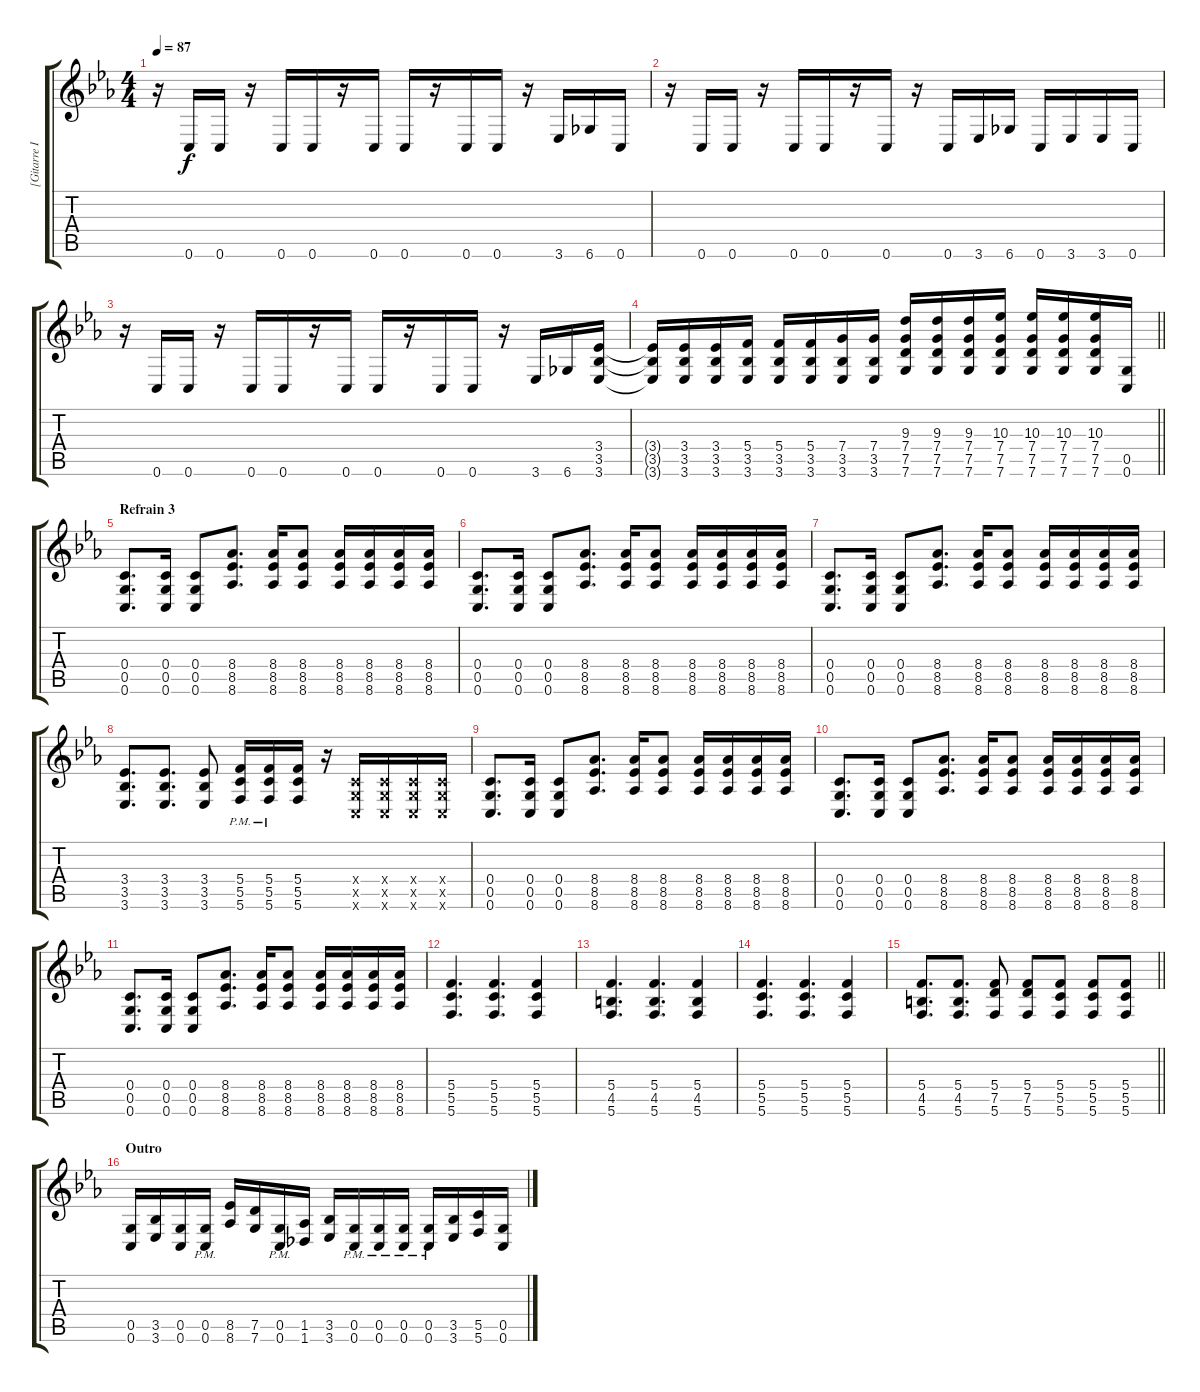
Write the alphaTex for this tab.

\track ("[Gitarre II]" "[Gitarre I") {instrument distortionguitar}
\staff {score tabs}
\tuning (D4 A3 F3 C3 G2 C2) {hide}
\ts (4 4)
\tempo 87
\clef g2
\ks cminor
r.16{dy f instrument distortionguitar} 0.6.16 0.6.16 r.16 0.6.16 0.6.16 r.16 0.6.16 0.6.16 r.16 0.6.16 0.6.16 r.16 3.6.16 6.6.16 0.6.16 |
r.16 0.6.16 0.6.16 r.16 0.6.16 0.6.16 r.16 0.6.16 r.16 0.6.16 3.6.16 6.6.16 0.6.16 3.6.16 3.6.16 0.6.16 |
r.16 0.6.16 0.6.16 r.16 0.6.16 0.6.16 r.16 0.6.16 0.6.16 r.16 0.6.16 0.6.16 r.16 3.6.16 6.6.16 (3.4 3.5 3.6).16{instrument distortionguitar} |
\barLineRight lightlight
(3.4{t} 3.5{t} 3.6{t}).16 (3.4 3.5 3.6).16 (3.4 3.5 3.6).16 (5.4 3.5 3.6).16 (5.4 3.5 3.6).16 (5.4 3.5 3.6).16 (7.4 3.5 3.6).16 (7.4 3.5 3.6).16 (9.3 7.4 7.5 7.6).16 (9.3 7.4 7.5 7.6).16 (9.3 7.4 7.5 7.6).16 (10.3 7.4 7.5 7.6).16 (10.3 7.4 7.5 7.6).16 (10.3 7.4 7.5 7.6).16 (10.3 7.4 7.5 7.6).16 (0.5 0.6).16 |
\section ("" "Refrain 3")
(0.4 0.5 0.6).8{d} (0.4 0.5 0.6).16 (0.4 0.5 0.6).8 (8.4 8.5 8.6).8{d} (8.4 8.5 8.6).16 (8.4 8.5 8.6).8 (8.4 8.5 8.6).16 (8.4 8.5 8.6).16 (8.4 8.5 8.6).16 (8.4 8.5 8.6).16 |
(0.4 0.5 0.6).8{d} (0.4 0.5 0.6).16 (0.4 0.5 0.6).8 (8.4 8.5 8.6).8{d} (8.4 8.5 8.6).16 (8.4 8.5 8.6).8 (8.4 8.5 8.6).16 (8.4 8.5 8.6).16 (8.4 8.5 8.6).16 (8.4 8.5 8.6).16 |
(0.4 0.5 0.6).8{d} (0.4 0.5 0.6).16 (0.4 0.5 0.6).8 (8.4 8.5 8.6).8{d} (8.4 8.5 8.6).16 (8.4 8.5 8.6).8 (8.4 8.5 8.6).16 (8.4 8.5 8.6).16 (8.4 8.5 8.6).16 (8.4 8.5 8.6).16 |
(3.4 3.5 3.6).8{d} (3.4 3.5 3.6).8{d} (3.4 3.5 3.6).8 (5.4{pm} 5.5{pm} 5.6{pm}).16 (5.4{pm} 5.5{pm} 5.6{pm}).16 (5.4 5.5 5.6).16 r.16 (0.4{x} 0.5{x} 0.6{x}).16 (0.4{x} 0.5{x} 0.6{x}).16 (0.4{x} 0.5{x} 0.6{x}).16 (0.4{x} 0.5{x} 0.6{x}).16 |
(0.4 0.5 0.6).8{d} (0.4 0.5 0.6).16 (0.4 0.5 0.6).8 (8.4 8.5 8.6).8{d} (8.4 8.5 8.6).16 (8.4 8.5 8.6).8 (8.4 8.5 8.6).16 (8.4 8.5 8.6).16 (8.4 8.5 8.6).16 (8.4 8.5 8.6).16 |
(0.4 0.5 0.6).8{d} (0.4 0.5 0.6).16 (0.4 0.5 0.6).8 (8.4 8.5 8.6).8{d} (8.4 8.5 8.6).16 (8.4 8.5 8.6).8 (8.4 8.5 8.6).16 (8.4 8.5 8.6).16 (8.4 8.5 8.6).16 (8.4 8.5 8.6).16 |
(0.4 0.5 0.6).8{d} (0.4 0.5 0.6).16 (0.4 0.5 0.6).8 (8.4 8.5 8.6).8{d} (8.4 8.5 8.6).16 (8.4 8.5 8.6).8 (8.4 8.5 8.6).16 (8.4 8.5 8.6).16 (8.4 8.5 8.6).16 (8.4 8.5 8.6).16 |
(5.4 5.5 5.6).4{d} (5.4 5.5 5.6).4{d} (5.4 5.5 5.6).4 |
(5.4 4.5 5.6).4{d} (5.4 4.5 5.6).4{d} (5.4 4.5 5.6).4 |
(5.4 5.5 5.6).4{d} (5.4 5.5 5.6).4{d} (5.4 5.5 5.6).4 |
\barLineRight lightlight
(5.4 4.5 5.6).8{d} (5.4 4.5 5.6).8{d} (5.4 7.5 5.6).8 (5.4 7.5 5.6).8 (5.4 5.5 5.6).8 (5.4 5.5 5.6).8 (5.4 5.5 5.6).8 |
\section ("" "Outro")
(0.5 0.6).16 (3.5 3.6).16 (0.5 0.6).16 (0.5{pm} 0.6{pm}).16 (8.5 8.6).16 (7.5 7.6).16 (0.5{pm} 0.6{pm}).16 (1.5 1.6).16 (3.5 3.6).16 (0.5{pm} 0.6{pm}).16 (0.5{pm} 0.6{pm}).16 (0.5{pm} 0.6{pm}).16 (0.5{pm} 0.6{pm}).16 (3.5 3.6).16 (5.5 5.6).16 (0.5 0.6).16
